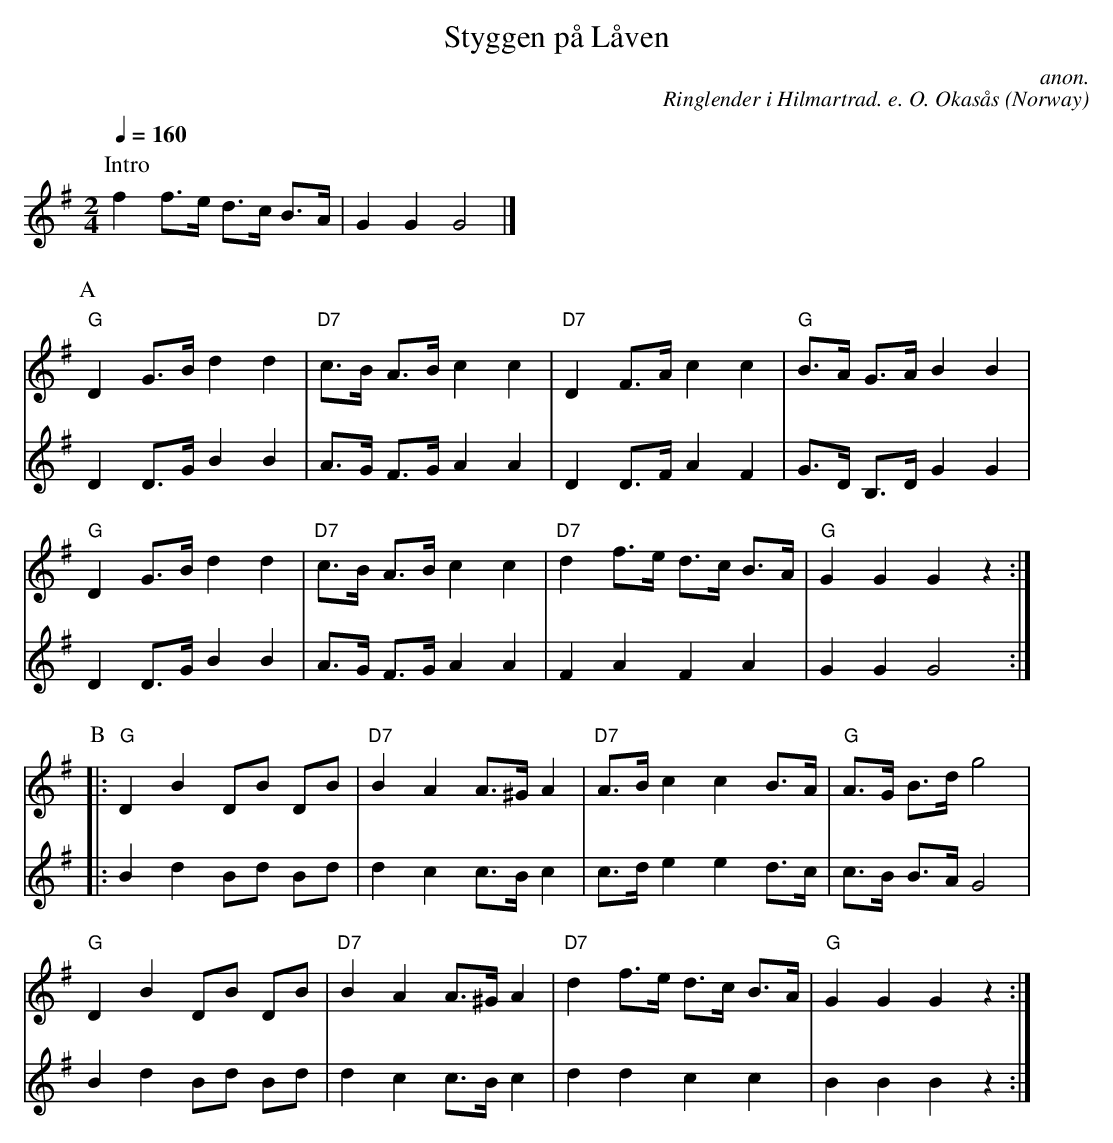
X:1
T:Styggen p\aa L\aaven
C:anon.
O:Norway
C:Ringlender i Hilmartrad. e. O. Okas\aas
M:2/4
L:1/8
Q:1/4=160
K:G
P:Intro
f2 f>e d>c B>A | G2 G2 G4 |]
%%staves 1 2
P:A
[V:1]"G"D2 G>B d2 d2|"D7"c>B A>B c2 c2|"D7"D2 F>A c2 c2|"G"B>A G>A B2 B2|
[V:2]D2 D>G B2B2 | A>G F>G A2 A2 | D2 D>F A2 F2 | G>D B,>D G2 G2|
[V:1]"G"D2 G>B d2 d2|"D7"c>B A>B c2 c2|"D7"d2 f>e d>c B>A|"G"G2 G2 G2 z2:|
[V:2]D2 D>G B2B2 | A>G F>G A2 A2 | F2 A2 F2 A2 | G2 G2 G4 :|
P:B
[V:1]|:"G"D2 B2 DB DB|"D7"B2 A2 A>^G A2|"D7"A>B c2 c2 B>A|"G"A>G B>d g4|
[V:2]|:B2 d2 Bd Bd | d2 c2 c>B c2 | c>d e2 e2 d>c | c>B B>A G4|
[V:1]"G"D2 B2 DB DB|"D7"B2 A2 A>^G A2|"D7"d2 f>e d>c B>A|"G"G2 G2 G2 z2:|
[V:2]B2 d2 Bd Bd | d2 c2 c>B c2 | d2 d2 c2 c2 | B2 B2 B2 z2:|
